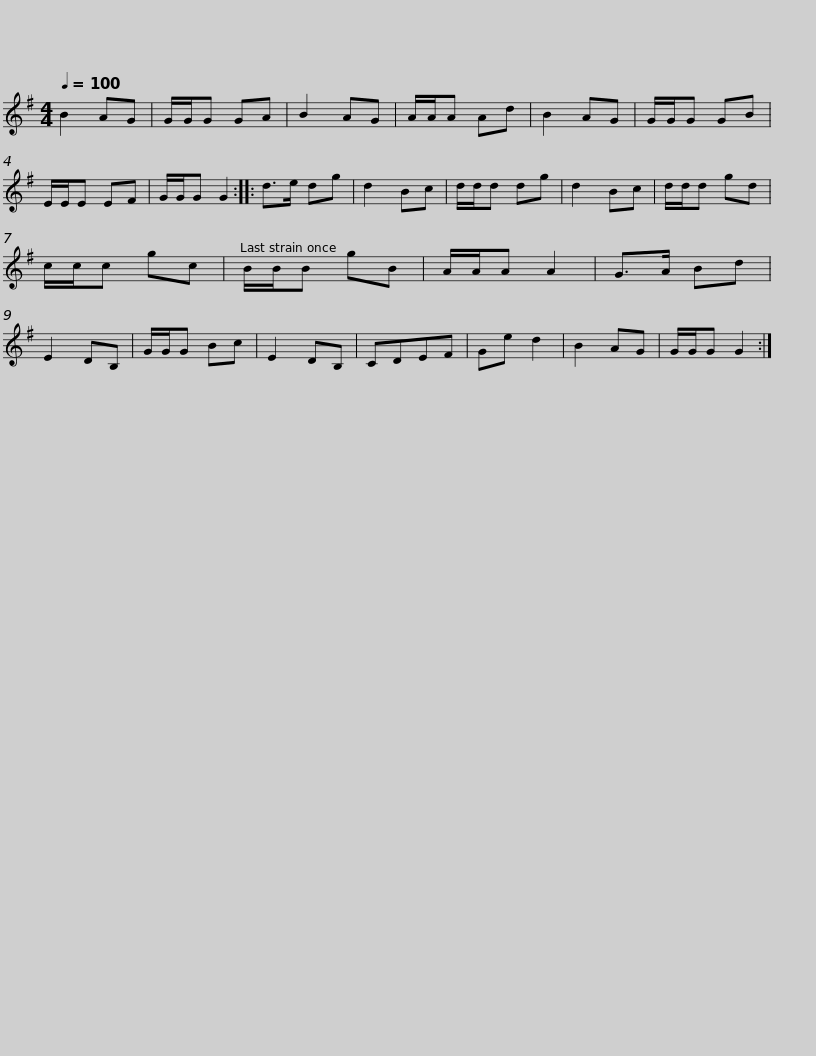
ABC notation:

X:1
L:1/8
Q:1/4=100
M:4/4
I:linebreak $
K:G
V:1 treble
V:1
 B2 AG | G/G/G GA | B2 AG | A/A/A Ad | B2 AG | %5
 G/G/G GB | E/E/E EF | G/G/G G2 :: d>e dg | d2 Bc |$ %10
 d/d/d dg | d2 Bc | d/d/d gd | c/c/c gc | B/B/B gB | %15
 A/A/A A2 | G>A Bd | E2 DB, | G/G/G Bc | E2 DB, |$ %20
 CDEF | Ge d2 | B2 AG | G/G/G G2 :| %24
